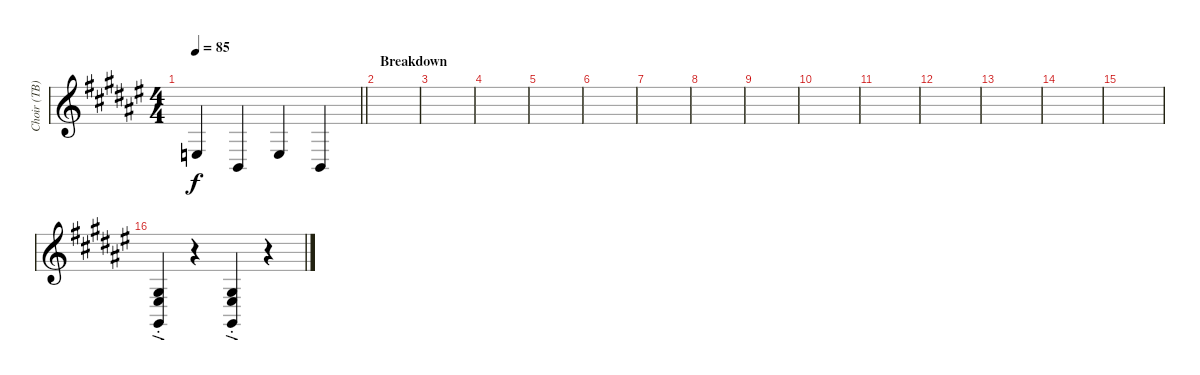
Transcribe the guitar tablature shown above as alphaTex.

\track ("Choir (TB)" "Choir (TB)") {instrument choiraahs}
\staff {score}
\tuning (E4 B3 G3 D3 A2 E2 B1) {hide}
\ts (4 4)
\tempo 85
\clef g2
\barLineRight lightlight
\ks f#
2.4.4{dy f} 2.5.4 2.4.4 2.5.4 |
\section ("" "Breakdown")
|
|
|
|
|
|
|
|
|
|
|
|
|
|
(1.3{ac st} 3.4 4.6).4 r.4 (1.3{ac st} 3.4 4.6).4 r.4
